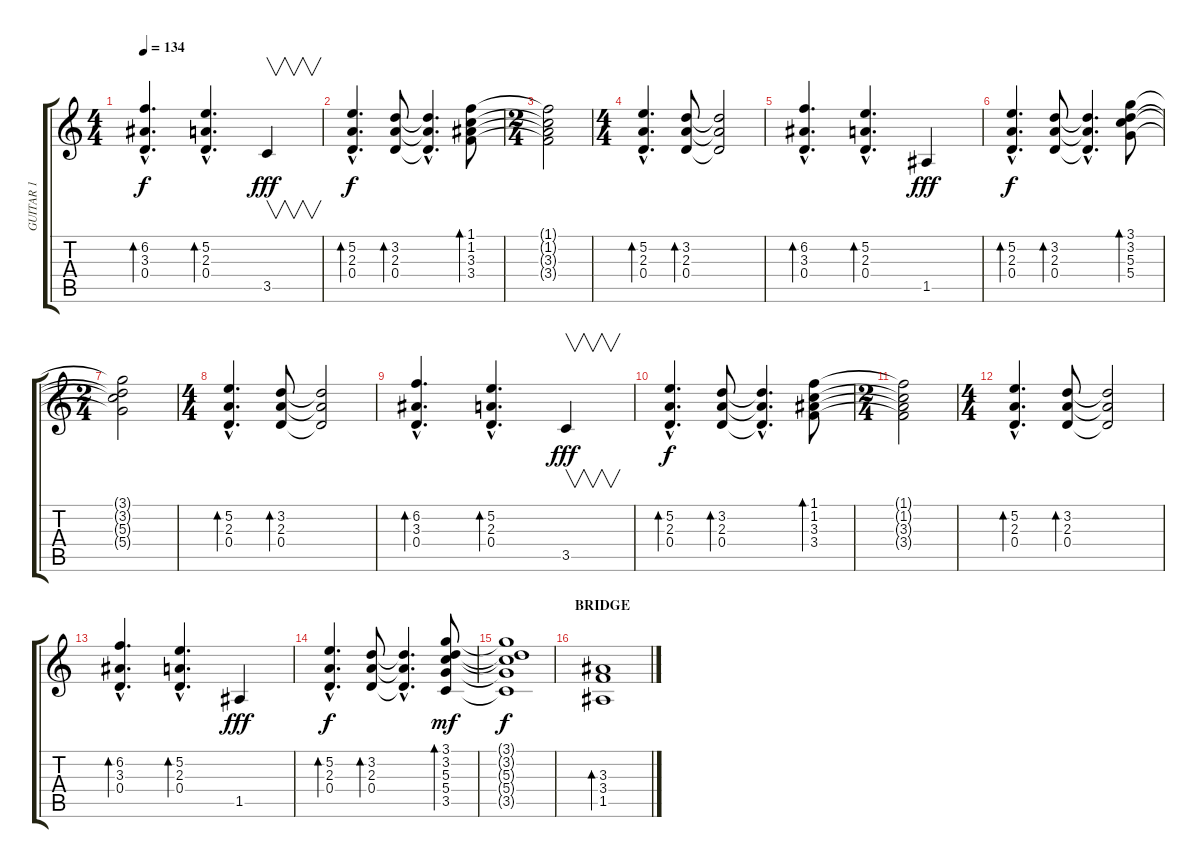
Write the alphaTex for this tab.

\track ("GUITAR 1" "GUITAR 1") {instrument distortionguitar}
\staff {score tabs}
\tuning (E4 B3 G3 D3 A2 E2) {hide}
\ts (4 4)
\tempo 134
\clef g2
\ks c
(6.2{hac} 3.3{hac} 0.4{hac}).4{d bd 30 dy f} (5.2{hac} 2.3{hac} 0.4{hac}).4{d bd 60} 3.5.4{v dy fff} |
(5.2{hac} 2.3{hac} 0.4{hac}).4{d bd 30 dy f} (3.2 2.3 0.4).8{bd 30} (3.2{hac t} 2.3{hac t} 0.4{hac t}).4{d} (1.1 1.2 3.3 3.4).8{bd 60} |
\ts (2 4)
(1.1{t} 1.2{t} 3.3{t} 3.4{t}).2 |
\ts (4 4)
(5.2{hac} 2.3{hac} 0.4{hac}).4{d bd 30} (3.2 2.3 0.4).8{bd 60} (3.2{t} 2.3{t} 0.4{t}).2 |
(6.2{hac} 3.3{hac} 0.4{hac}).4{d bd 60} (5.2{hac} 2.3{hac} 0.4{hac}).4{d bd 30} 1.5.4{dy fff} |
(5.2{hac} 2.3{hac} 0.4{hac}).4{d bd 30 dy f} (3.2 2.3 0.4).8{bd 30} (3.2{hac t} 2.3{hac t} 0.4{hac t}).4{d} (3.1 3.2 5.3 5.4).8{bd 60} |
\ts (2 4)
(3.1{t} 3.2{t} 5.3{t} 5.4{t}).2 |
\ts (4 4)
(5.2{hac} 2.3{hac} 0.4{hac}).4{d bd 60} (3.2 2.3 0.4).8{bd 30} (3.2{t} 2.3{t} 0.4{t}).2 |
(6.2{hac} 3.3{hac} 0.4{hac}).4{d bd 30} (5.2{hac} 2.3{hac} 0.4{hac}).4{d bd 60} 3.5.4{v dy fff} |
(5.2{hac} 2.3{hac} 0.4{hac}).4{d bd 30 dy f} (3.2 2.3 0.4).8{bd 30} (3.2{hac t} 2.3{hac t} 0.4{hac t}).4{d} (1.1 1.2 3.3 3.4).8{bd 60} |
\ts (2 4)
(1.1{t} 1.2{t} 3.3{t} 3.4{t}).2 |
\ts (4 4)
(5.2{hac} 2.3{hac} 0.4{hac}).4{d bd 30} (3.2 2.3 0.4).8{bd 60} (3.2{t} 2.3{t} 0.4{t}).2 |
(6.2{hac} 3.3{hac} 0.4{hac}).4{d bd 60} (5.2{hac} 2.3{hac} 0.4{hac}).4{d bd 30} 1.5.4{dy fff} |
(5.2{hac} 2.3{hac} 0.4{hac}).4{d bd 30 dy f} (3.2 2.3 0.4).8{bd 30} (3.2{hac t} 2.3{hac t} 0.4{hac t}).4{d} (3.1 3.2 5.3 5.4 3.5).8{bd 60 dy mf} |
(3.1{t} 3.2{t} 5.3{t} 5.4{t} 3.5{t}).1{dy f} |
\section ("" "BRIDGE")
(3.3 3.4 1.5).1{bd 30}
